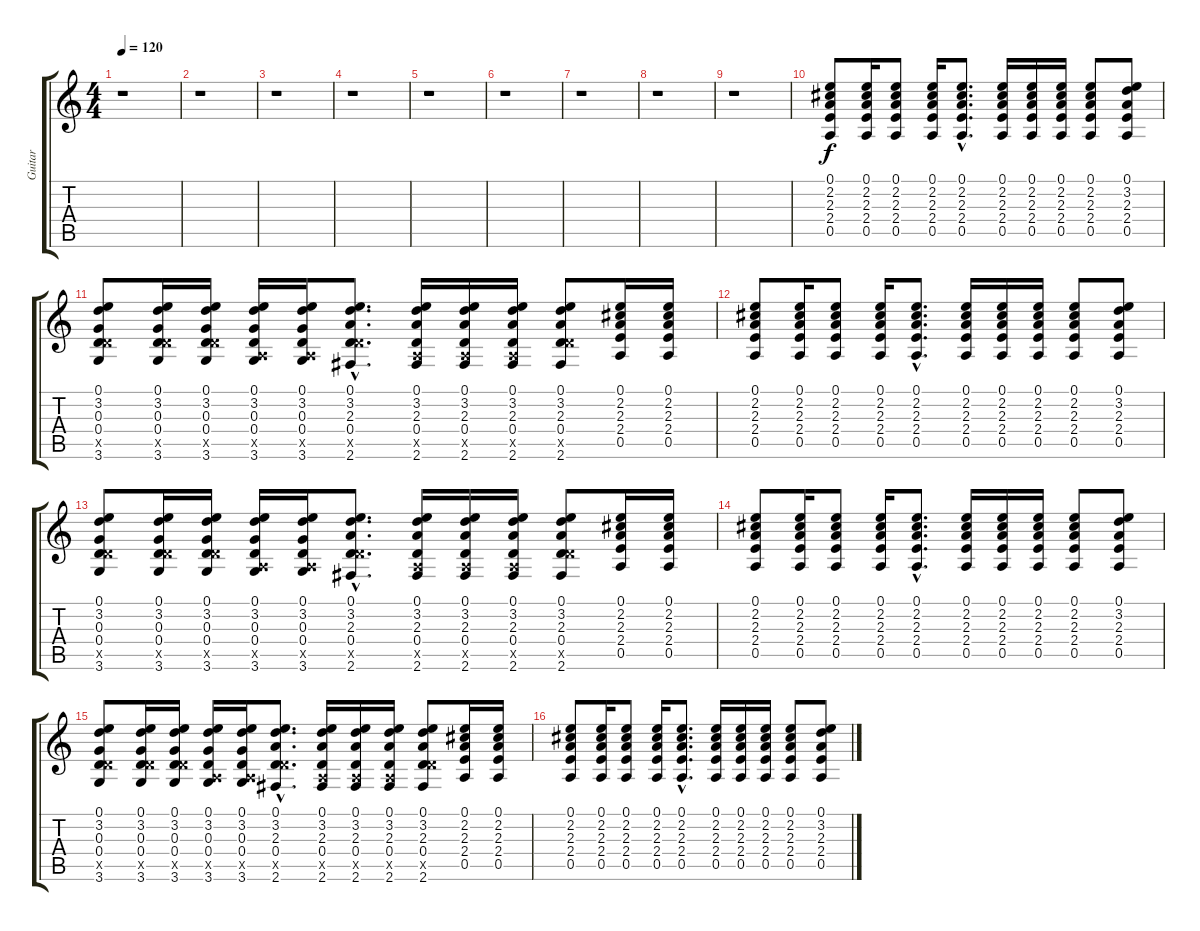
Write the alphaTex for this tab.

\track ("Guitar" "Guitar") {instrument acousticguitarsteel}
\staff {score tabs}
\tuning (E4 B3 G3 D3 A2 E2) {hide}
\ts (4 4)
\tempo 120
\clef g2
\ks c
r.1{dy f} |
r.1 |
r.1 |
r.1 |
r.1 |
r.1 |
r.1 |
r.1 |
r.1 |
(0.1 2.2 2.3 2.4 0.5).8 (0.1 2.2 2.3 2.4 0.5).16 (0.1 2.2 2.3 2.4 0.5).8 (0.1 2.2 2.3 2.4 0.5).16 (0.1{hac} 2.2{hac} 2.3{hac} 2.4{hac} 0.5{hac}).8{d} (0.1 2.2 2.3 2.4 0.5).16 (0.1 2.2 2.3 2.4 0.5).16 (0.1 2.2 2.3 2.4 0.5).16 (0.1 2.2 2.3 2.4 0.5).8 (0.1 3.2 2.3 2.4 0.5).8 |
(0.1 3.2 0.3 0.4 5.5{x} 3.6).8 (0.1 3.2 0.3 0.4 5.5{x} 3.6).16 (0.1 3.2 0.3 0.4 5.5{x} 3.6).16 (0.1 3.2 0.3 0.4 0.5{x} 3.6).16 (0.1 3.2 0.3 0.4 0.5{x} 3.6).16 (0.1{hac} 3.2{hac} 2.3{hac} 0.4{hac} 5.5{hac x} 2.6{hac}).8{d} (0.1 3.2 2.3 0.4 0.5{x} 2.6).16 (0.1 3.2 2.3 0.4 0.5{x} 2.6).16 (0.1 3.2 2.3 0.4 0.5{x} 2.6).16 (0.1 3.2 2.3 0.4 5.5{x} 2.6).8 (0.1 2.2 2.3 2.4 0.5).16 (0.1 2.2 2.3 2.4 0.5).16 |
(0.1 2.2 2.3 2.4 0.5).8 (0.1 2.2 2.3 2.4 0.5).16 (0.1 2.2 2.3 2.4 0.5).8 (0.1 2.2 2.3 2.4 0.5).16 (0.1{hac} 2.2{hac} 2.3{hac} 2.4{hac} 0.5{hac}).8{d} (0.1 2.2 2.3 2.4 0.5).16 (0.1 2.2 2.3 2.4 0.5).16 (0.1 2.2 2.3 2.4 0.5).16 (0.1 2.2 2.3 2.4 0.5).8 (0.1 3.2 2.3 2.4 0.5).8 |
(0.1 3.2 0.3 0.4 5.5{x} 3.6).8 (0.1 3.2 0.3 0.4 5.5{x} 3.6).16 (0.1 3.2 0.3 0.4 5.5{x} 3.6).16 (0.1 3.2 0.3 0.4 0.5{x} 3.6).16 (0.1 3.2 0.3 0.4 0.5{x} 3.6).16 (0.1{hac} 3.2{hac} 2.3{hac} 0.4{hac} 5.5{hac x} 2.6{hac}).8{d} (0.1 3.2 2.3 0.4 0.5{x} 2.6).16 (0.1 3.2 2.3 0.4 0.5{x} 2.6).16 (0.1 3.2 2.3 0.4 0.5{x} 2.6).16 (0.1 3.2 2.3 0.4 5.5{x} 2.6).8 (0.1 2.2 2.3 2.4 0.5).16 (0.1 2.2 2.3 2.4 0.5).16 |
(0.1 2.2 2.3 2.4 0.5).8 (0.1 2.2 2.3 2.4 0.5).16 (0.1 2.2 2.3 2.4 0.5).8 (0.1 2.2 2.3 2.4 0.5).16 (0.1{hac} 2.2{hac} 2.3{hac} 2.4{hac} 0.5{hac}).8{d} (0.1 2.2 2.3 2.4 0.5).16 (0.1 2.2 2.3 2.4 0.5).16 (0.1 2.2 2.3 2.4 0.5).16 (0.1 2.2 2.3 2.4 0.5).8 (0.1 3.2 2.3 2.4 0.5).8 |
(0.1 3.2 0.3 0.4 5.5{x} 3.6).8 (0.1 3.2 0.3 0.4 5.5{x} 3.6).16 (0.1 3.2 0.3 0.4 5.5{x} 3.6).16 (0.1 3.2 0.3 0.4 0.5{x} 3.6).16 (0.1 3.2 0.3 0.4 0.5{x} 3.6).16 (0.1{hac} 3.2{hac} 2.3{hac} 0.4{hac} 5.5{hac x} 2.6{hac}).8{d} (0.1 3.2 2.3 0.4 0.5{x} 2.6).16 (0.1 3.2 2.3 0.4 0.5{x} 2.6).16 (0.1 3.2 2.3 0.4 0.5{x} 2.6).16 (0.1 3.2 2.3 0.4 5.5{x} 2.6).8 (0.1 2.2 2.3 2.4 0.5).16 (0.1 2.2 2.3 2.4 0.5).16 |
(0.1 2.2 2.3 2.4 0.5).8 (0.1 2.2 2.3 2.4 0.5).16 (0.1 2.2 2.3 2.4 0.5).8 (0.1 2.2 2.3 2.4 0.5).16 (0.1{hac} 2.2{hac} 2.3{hac} 2.4{hac} 0.5{hac}).8{d} (0.1 2.2 2.3 2.4 0.5).16 (0.1 2.2 2.3 2.4 0.5).16 (0.1 2.2 2.3 2.4 0.5).16 (0.1 2.2 2.3 2.4 0.5).8 (0.1 3.2 2.3 2.4 0.5).8
